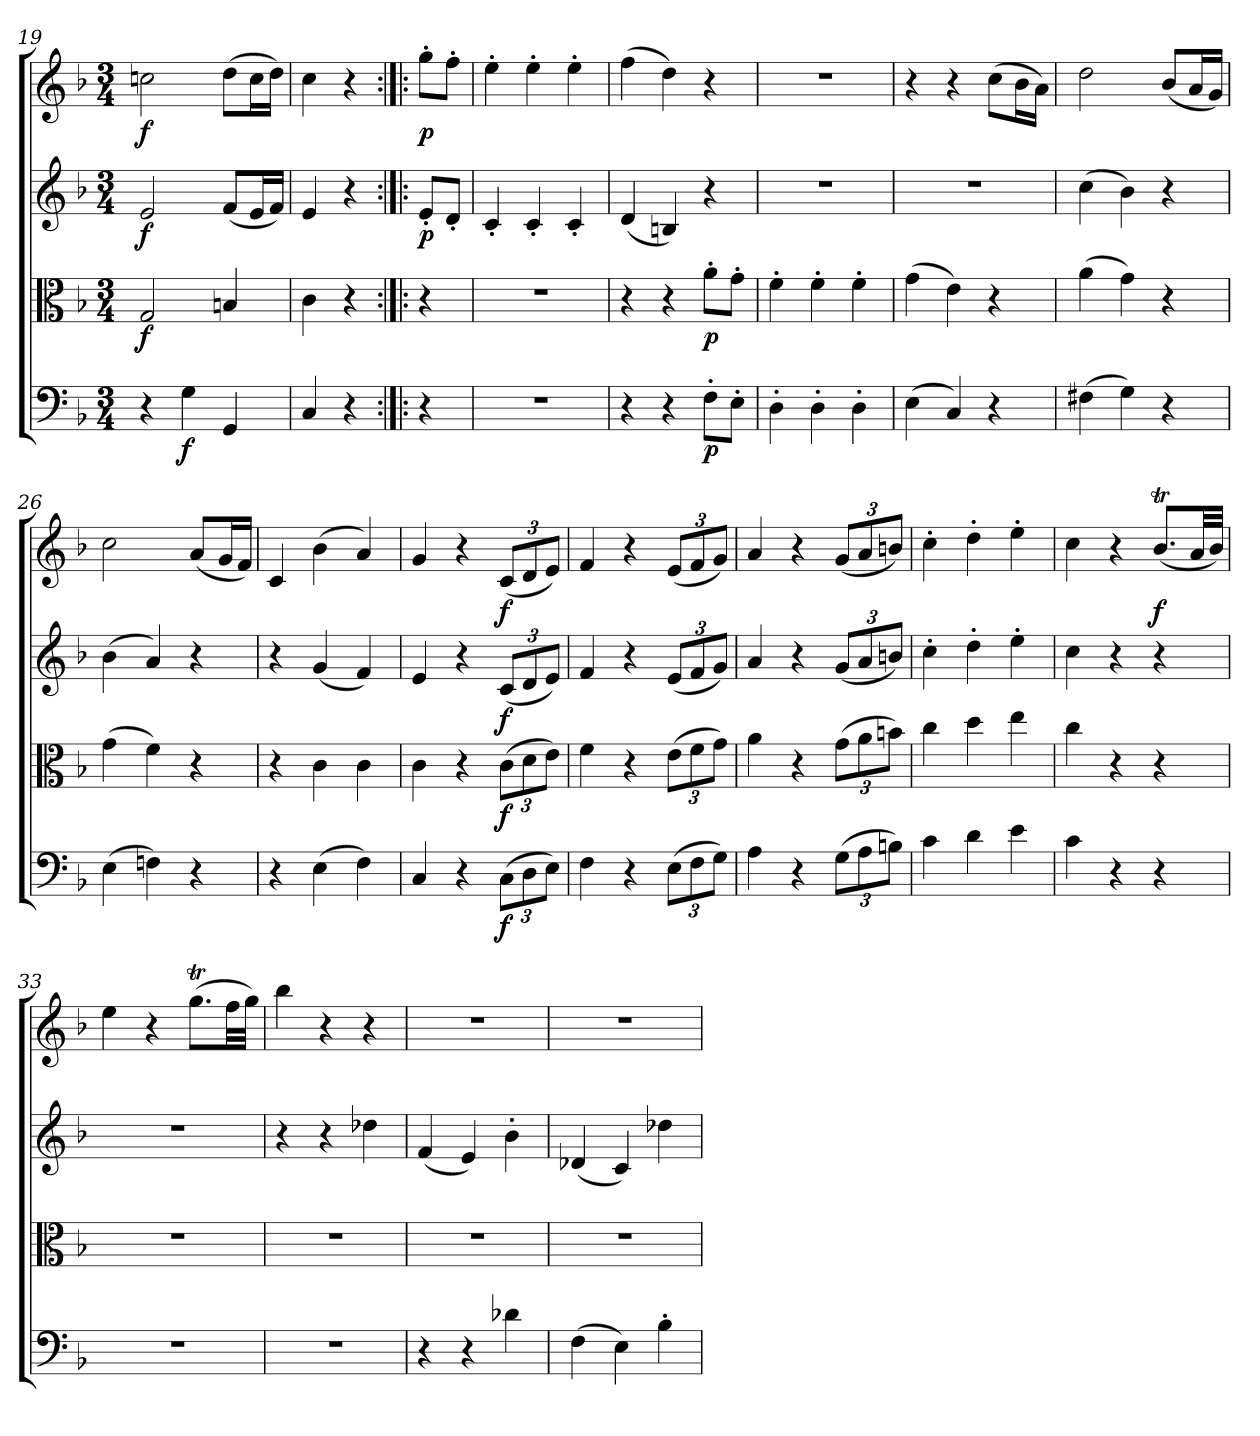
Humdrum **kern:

**kern	**dynam	**kern	**dynam	**kern	**dynam	**kern	**dynam
*part4	*part4	*part3	*part3	*part2	*part2	*part1	*part1
*staff4	*staff4	*staff3	*staff3	*staff2	*staff2	*staff1	*staff1
*clefF4	*	*clefC3	*	*clefG2	*	*clefG2	*
*k[b-]	*	*k[b-]	*	*k[b-]	*	*k[b-]	*
*F:	*	*F:	*	*F:	*	*F:	*
*M3/4	*	*M3/4	*	*M3/4	*	*M3/4	*
=19	=19	=19	=19	=19	=19	=19	=19
4r	.	2G/	f	2e/	f	2ccn\	f
4G\	f	.	.	.	.	.	.
4GG/	.	4Bn/	.	(8f/L	.	(8dd\L	.
.	.	.	.	16e/L	.	16cc\L	.
.	.	.	.	16f/JJ)	.	16dd\JJ)	.
=20	=20	=20	=20	=20	=20	=20	=20
4C/	.	4c\	.	4e/	.	4cc\	.
4r	.	4r	.	4r	.	4r	.
=:|!|:	=:|!|:	=:|!|:	=:|!|:	=:|!|:	=:|!|:	=:|!|:	=:|!|:
4r	.	4r	.	8e'/L	p	8gg'\L	p
.	.	.	.	8d'/J	.	8ff'\J	.
=21	=21	=21	=21	=21	=21	=21	=21
2.r	.	2.r	.	4c'/	.	4ee'\	.
.	.	.	.	4c'/	.	4ee'\	.
.	.	.	.	4c'/	.	4ee'\	.
=22	=22	=22	=22	=22	=22	=22	=22
4r	.	4r	.	(4d/	.	(4ff\	.
4r	.	4r	.	4Bn/)	.	4dd\)	.
8F'\L	p	8a'\L	p	4r	.	4r	.
8E'\J	.	8g'\J	.	.	.	.	.
=23	=23	=23	=23	=23	=23	=23	=23
4D'\	.	4f'\	.	2.r	.	2.r	.
4D'\	.	4f'\	.	.	.	.	.
4D'\	.	4f'\	.	.	.	.	.
=24	=24	=24	=24	=24	=24	=24	=24
(4E\	.	(4g\	.	2.r	.	4r	.
4C/)	.	4e\)	.	.	.	4r	.
4r	.	4r	.	.	.	(8cc\L	.
.	.	.	.	.	.	16b-\L	.
.	.	.	.	.	.	16a\JJ)	.
=25	=25	=25	=25	=25	=25	=25	=25
(4F#X\	.	(4a\	.	(4cc\	.	2dd\	.
4G\)	.	4g\)	.	4b-\)	.	.	.
4r	.	4r	.	4r	.	(8b-/L	.
.	.	.	.	.	.	16a/L	.
.	.	.	.	.	.	16g/JJ)	.
=26	=26	=26	=26	=26	=26	=26	=26
(4E\	.	(4g\	.	(4b-\	.	2cc\	.
4Fn\)	.	4f\)	.	4a/)	.	.	.
4r	.	4r	.	4r	.	(8a/L	.
.	.	.	.	.	.	16g/L	.
.	.	.	.	.	.	16f/JJ)	.
=27	=27	=27	=27	=27	=27	=27	=27
4r	.	4r	.	4r	.	4c/	.
(4E\	.	4c\	.	(4g/	.	(4b-\	.
4F\)	.	4c\	.	4f/)	.	4a/)	.
=28	=28	=28	=28	=28	=28	=28	=28
4C/	.	4c\	.	4e/	.	4g/	.
4r	.	4r	.	4r	.	4r	.
(12C\L	f	(12c\L	f	(12c/L	f	(12c/L	f
12D\	.	12d\	.	12d/	.	12d/	.
12E\J)	.	12e\J)	.	12e/J)	.	12e/J)	.
=29	=29	=29	=29	=29	=29	=29	=29
4F\	.	4f\	.	4f/	.	4f/	.
4r	.	4r	.	4r	.	4r	.
(12E\L	.	(12e\L	.	(12e/L	.	(12e/L	.
12F\	.	12f\	.	12f/	.	12f/	.
12G\J)	.	12g\J)	.	12g/J)	.	12g/J)	.
=30	=30	=30	=30	=30	=30	=30	=30
4A\	.	4a\	.	4a/	.	4a/	.
4r	.	4r	.	4r	.	4r	.
(12G\L	.	(12g\L	.	(12g/L	.	(12g/L	.
12A\	.	12a\	.	12a/	.	12a/	.
12Bn\J)	.	12bn\J)	.	12bn/J)	.	12bn/J)	.
=31	=31	=31	=31	=31	=31	=31	=31
4c\	.	4cc\	.	4cc'\	.	4cc'\	.
4d\	.	4dd\	.	4dd'\	.	4dd'\	.
4e\	.	4ee\	.	4ee'\	.	4ee'\	.
=32	=32	=32	=32	=32	=32	=32	=32
4c\	.	4cc\	.	4cc\	.	4cc\	.
4r	.	4r	.	4r	.	4r	.
4r	.	4r	.	4r	.	(8.b-T/L	f
.	.	.	.	.	.	32a/LL	.
.	.	.	.	.	.	32b-/JJJ)	.
=33	=33	=33	=33	=33	=33	=33	=33
2.r	.	2.r	.	2.r	.	4ee\	.
.	.	.	.	.	.	4r	.
.	.	.	.	.	.	(8.ggT\L	.
.	.	.	.	.	.	32ff\LL	.
.	.	.	.	.	.	32gg\JJJ)	.
=34	=34	=34	=34	=34	=34	=34	=34
2.r	.	2.r	.	4r	.	4bb-\	.
.	.	.	.	4r	.	4r	.
.	.	.	.	4dd-X\	.	4r	.
=35	=35	=35	=35	=35	=35	=35	=35
4r	.	2.r	.	(4f/	.	2.r	.
4r	.	.	.	4e/)	.	.	.
4d-X\	.	.	.	4b-'\	.	.	.
=36	=36	=36	=36	=36	=36	=36	=36
(4F\	.	2.r	.	(4d-X/	.	2.r	.
4E\)	.	.	.	4c/)	.	.	.
4B-'\	.	.	.	4dd-X\	.	.	.
=	=	=	=	=	=	=	=
*-	*-	*-	*-	*-	*-	*-	*-
